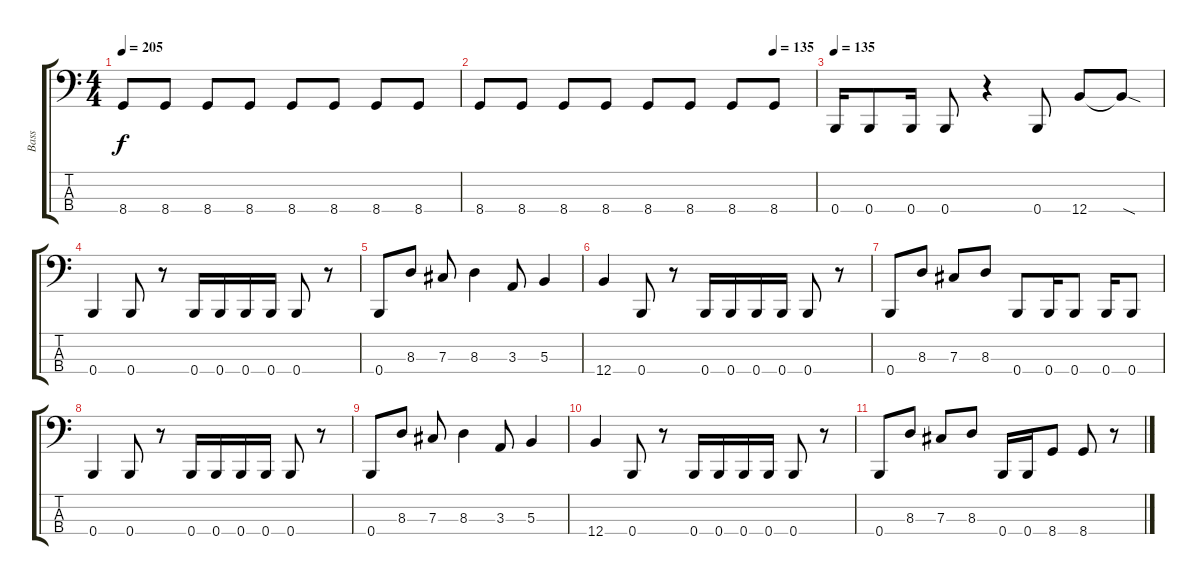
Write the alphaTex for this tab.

\track ("Bass" "Bass") {instrument electricbasspick}
\staff {score tabs}
\tuning (E2 B1 Gb1 B0) {hide}
\ts (4 4)
\tempo 205
\clef f4
\ks c
8.4.8{dy f} 8.4.8 8.4.8 8.4.8 8.4.8 8.4.8 8.4.8 8.4.8 |
\tempo (135 0.875)
8.4.8 8.4.8 8.4.8 8.4.8 8.4.8 8.4.8 8.4.8 8.4.8 |
\tempo 135
0.4.16 0.4.8 0.4.16 0.4.8 r.4 0.4.8 12.4.8 12.4{sod t}.8 |
0.4.4 0.4.8 r.8 0.4.16 0.4.16 0.4.16 0.4.16 0.4.8 r.8 |
0.4.8 8.3.8 7.3.8 8.3.4 3.3.8 5.3.4 |
12.4.4 0.4.8 r.8 0.4.16 0.4.16 0.4.16 0.4.16 0.4.8 r.8 |
0.4.8 8.3.8 7.3.8 8.3.8 0.4.8 0.4.16 0.4.8 0.4.16 0.4.8 |
0.4.4 0.4.8 r.8 0.4.16 0.4.16 0.4.16 0.4.16 0.4.8 r.8 |
0.4.8 8.3.8 7.3.8 8.3.4 3.3.8 5.3.4 |
12.4.4 0.4.8 r.8 0.4.16 0.4.16 0.4.16 0.4.16 0.4.8 r.8 |
0.4.8 8.3.8 7.3.8 8.3.8 0.4.16 0.4.16 8.4.8 8.4.8 r.8
